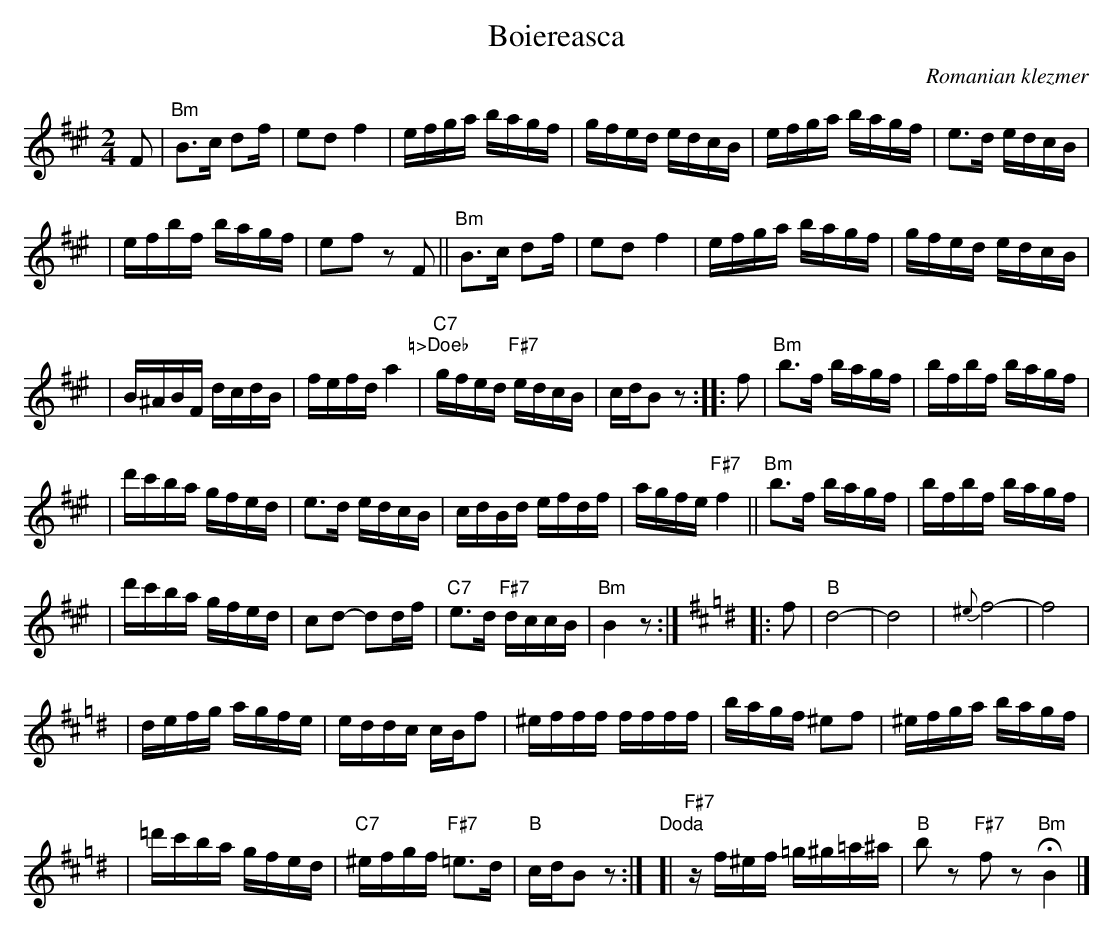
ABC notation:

X:1
T: Boiereasca
O: Romanian klezmer
M: 2/4
L: 1/16
K: Bm^e
F2 \
| "Bm"B3c d2f | e2d2 f4 \
| efga bagf | gfed edcB \
| efga bagf | e3d edcB |
| efbf bagf | e2f2 z2F2 \
|| "Bm"B3c d2f | e2d2 f4 \
| efga bagf | gfed edcB |
| B^ABF dcdB | fefd a4 \
"\=>Doeb"\
| "C7"gfed "F#7"edcB | cdB2 z2 \
:: f2 \
| "Bm"b3f bagf | bfbf bagf |
| d'c'ba gfed | e3d edcB \
| cdBd efdf | agfe "F#7"f4 \
|| "Bm"b3f bagf | bfbf bagf |
| d'c'ba gfed | c2d2- d2df \
| "C7"e3d "F#7"dccB | "Bm"B4 z2 :|[K:Bmix=g]\
|: f2 \
| "B"d8- | d8 \
| {^e}f8- | f8 |
| defg agfe | eddc cBf2 \
| ^efff ffff | bagf ^e2f2 \
| ^efga bagf |
| =d'c'ba gfed \
| "C7"^efgf "F#7"=e3d | "B"cdB2 z2 :|\
"Doda"\
[| "F#7"zf^ef =g^g=a^a | "B"b2z2 "F#7"f2z2 "Bm"HB4 |]
